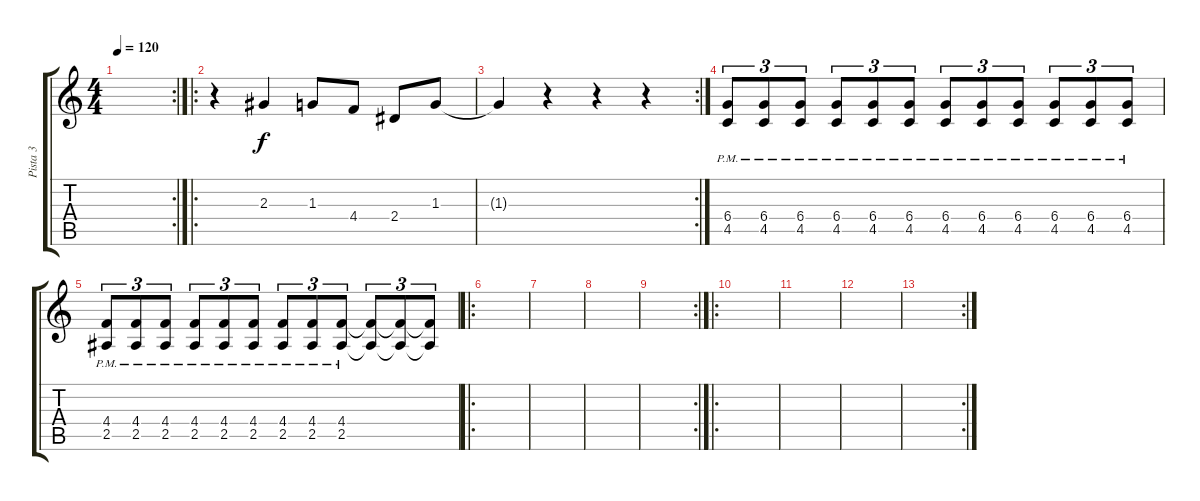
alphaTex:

\track ("Pista 3" "Pista 3") {instrument distortionguitar}
\staff {score tabs}
\tuning (Eb4 Bb3 Gb3 Db3 Ab2 Eb2) {hide}
\rc 2
\ts (4 4)
\tempo 120
\clef g2
\ks c
|
\ro
r.4 2.3.4 1.3.8 4.4.8 2.4.8 1.3.8 |
\rc 2
1.3{t}.4 r.4 r.4 r.4 |
(6.4{pm} 4.5{pm}).8{tu (3 2)} (6.4{pm} 4.5{pm}).8{tu (3 2)} (6.4{pm} 4.5{pm}).8{tu (3 2)} (6.4{pm} 4.5{pm}).8{tu (3 2)} (6.4{pm} 4.5{pm}).8{tu (3 2)} (6.4{pm} 4.5{pm}).8{tu (3 2)} (6.4{pm} 4.5{pm}).8{tu (3 2)} (6.4{pm} 4.5{pm}).8{tu (3 2)} (6.4{pm} 4.5{pm}).8{tu (3 2)} (6.4{pm} 4.5{pm}).8{tu (3 2)} (6.4{pm} 4.5{pm}).8{tu (3 2)} (6.4{pm} 4.5{pm}).8{tu (3 2)} |
(4.4{pm} 2.5{pm}).8{tu (3 2)} (4.4{pm} 2.5{pm}).8{tu (3 2)} (4.4{pm} 2.5{pm}).8{tu (3 2)} (4.4{pm} 2.5{pm}).8{tu (3 2)} (4.4{pm} 2.5{pm}).8{tu (3 2)} (4.4{pm} 2.5{pm}).8{tu (3 2)} (4.4{pm} 2.5{pm}).8{tu (3 2)} (4.4{pm} 2.5{pm}).8{tu (3 2)} (4.4{pm} 2.5{pm}).8{tu (3 2)} (4.4{t} 2.5{t}).8{tu (3 2)} (4.4{t} 2.5{t}).8{tu (3 2)} (4.4{t} 2.5{t}).8{tu (3 2)} |
\ro
|
|
|
\rc 2
|
\ro
|
|
|
\rc 2
